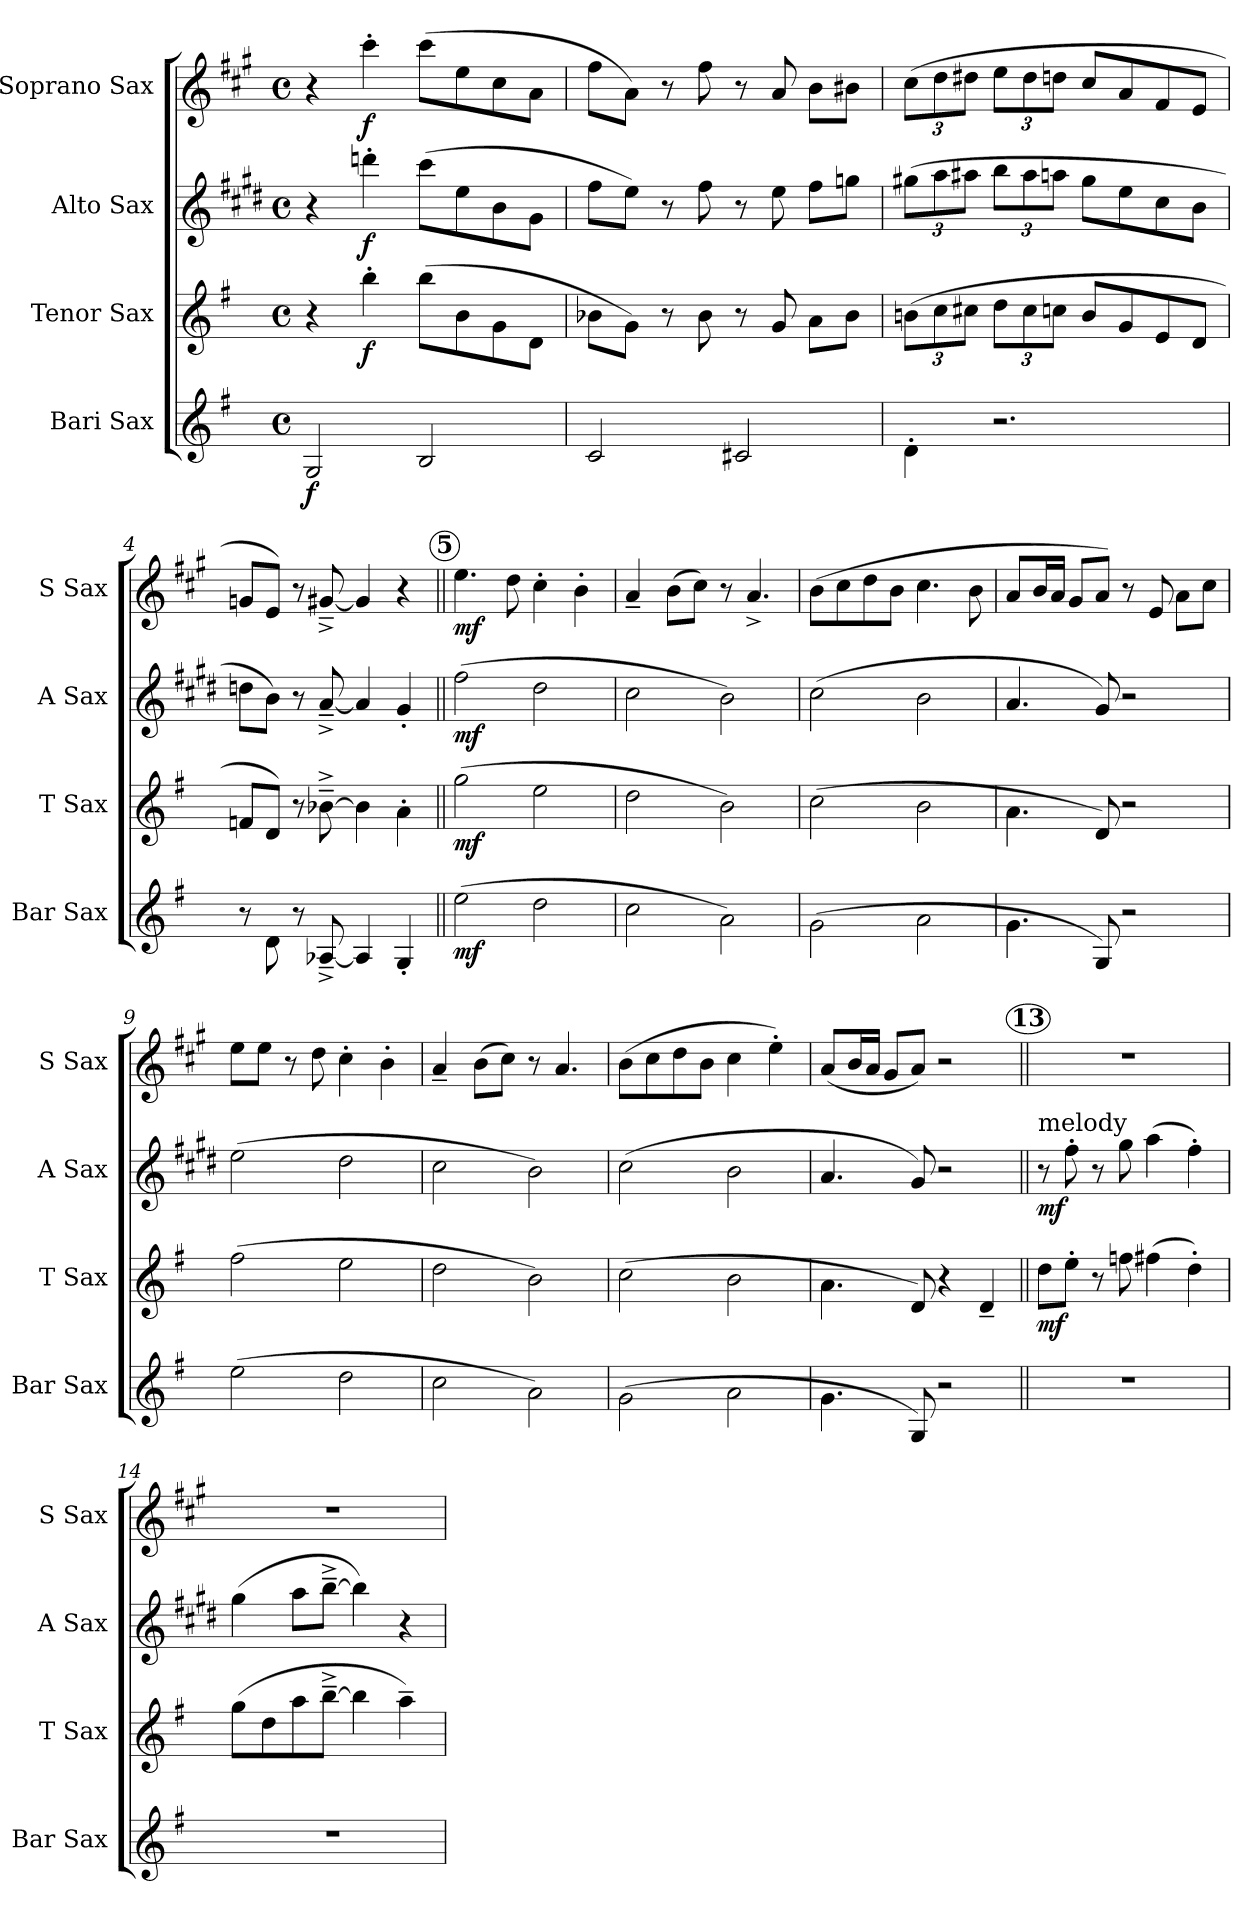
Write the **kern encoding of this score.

**kern	**dynam	**kern	**dynam	**kern	**dynam	**kern	**dynam
*part4	*part4	*part3	*part3	*part2	*part2	*part1	*part1
*staff4	*staff4	*staff3	*staff3	*staff2	*staff2	*staff1	*staff1
*I"Bari Sax	*	*I"Tenor Sax	*	*I"Alto Sax	*	*I"Soprano Sax	*
*I'Bar Sax	*	*I'T Sax	*	*I'A Sax	*	*I'S Sax	*
*clefG2	*	*clefG2	*	*clefG2	*	*clefG2	*
*ITrd12c21	*	*ITrd8c14	*	*ITrd5c9	*	*ITrd1c2	*
*k[f#]	*	*k[f#]	*	*k[f#]	*	*k[f#]	*
*G:	*	*G:	*	*G:	*	*G:	*
*M4/4	*	*M4/4	*	*M4/4	*	*M4/4	*
*met(c)	*	*met(c)	*	*met(c)	*	*met(c)	*
=1	=1	=1	=1	=1	=1	=1	=1
!	!LO:DY:b	!	!	!	!	!	!
2GG/	f	4r	.	4r	.	4r	.
!	!	!	!LO:DY:b	!	!LO:DY:b	!	!LO:DY:b
.	.	4b'>\	f	4ffn'>\	f	4bb'>\	f
2BB/	.	(>8b\L	.	(>8ee\L	.	(>8bb\L	.
.	.	8B\	.	8g\	.	8dd\	.
.	.	8G\	.	8d\	.	8b\	.
.	.	8D\J	.	8B\J	.	8g\J	.
=2	=2	=2	=2	=2	=2	=2	=2
2C/	.	8B-X\L	.	8a\L	.	8ee\L	.
.	.	8G\J)	.	8g\J)	.	8g\J)	.
.	.	8r	.	8r	.	8r	.
.	.	8B-\	.	8a\	.	8ee\	.
2C#X/	.	8r	.	8r	.	8r	.
.	.	8G/	.	8g\	.	8g/	.
.	.	8A\L	.	8a\L	.	8a\L	.
.	.	8B-\J	.	8b-X\J	.	8a#X\J	.
=3	=3	=3	=3	=3	=3	=3	=3
4D'>\	.	(>12Bn\L	.	(>12bn\L	.	(>12b\L	.
.	.	12c\	.	12cc\	.	12cc\	.
.	.	12c#X\J	.	12cc#X\J	.	12cc#X\J	.
2.r	.	12d\L	.	12dd\L	.	12dd\L	.
.	.	12c#\	.	12cc#\	.	12cc#\	.
.	.	12cn\J	.	12ccn\J	.	12ccn\J	.
.	.	8B/L	.	8b\L	.	8b/L	.
.	.	8G/	.	8g\	.	8g/	.
.	.	8E/	.	8e\	.	8e/	.
.	.	8D/J	.	8d\J	.	8d/J	.
=4	=4	=4	=4	=4	=4	=4	=4
8r	.	8Fn/L	.	8fn\L	.	8fn/L	.
8D\	.	8D/J)	.	8d\J)	.	8d/J)	.
8r	.	8r	.	8r	.	8r	.
[8AA-X^<~</	.	[8B-X^>~>\	.	[8c^<~</	.	[8f#X^<~</	.
4AA-/]	.	4B-\]	.	4c/]	.	4f#/]	.
4GG'</	.	4A'>\	.	4B'</	.	4r	.
!!LO:REH:place=s1:a:enc=circle:fs=12:t=5
=5||	=5||	=5||	=5||	=5||	=5||	=5||	=5||
!	!LO:DY:b	!	!LO:DY:b	!	!LO:DY:b	!	!LO:DY:b
(>2e\	mf	(>2g\	mf	(>2a\	mf	4.dd\	mf
.	.	.	.	.	.	8cc\	.
2d\	.	2e\	.	2f#i\	.	4b'>\	.
.	.	.	.	.	.	4a'>\	.
=6	=6	=6	=6	=6	=6	=6	=6
2c\	.	2d\	.	2e\	.	4g~</	.
.	.	.	.	.	.	(>8a\L	.
.	.	.	.	.	.	8b\J)	.
2A\)	.	2B\)	.	2d\)	.	8r	.
.	.	.	.	.	.	4.g^</	.
=7	=7	=7	=7	=7	=7	=7	=7
(>2G\	.	(>2c\	.	(>2e\	.	(>8a\L	.
.	.	.	.	.	.	8b\	.
.	.	.	.	.	.	8cc\	.
.	.	.	.	.	.	8a\J	.
2A\	.	2B\	.	2d\	.	4.b\	.
.	.	.	.	.	.	8a\	.
=8	=8	=8	=8	=8	=8	=8	=8
4.G\	.	4.A\	.	4.c/	.	8g/L	.
.	.	.	.	.	.	16a/L	.
.	.	.	.	.	.	16g/JJ	.
.	.	.	.	.	.	8f#/L	.
8GG/)	.	8D/)	.	8B/)	.	8g/J)	.
2r	.	2r	.	2r	.	8r	.
.	.	.	.	.	.	8d/	.
.	.	.	.	.	.	8g\L	.
.	.	.	.	.	.	8b\J	.
!!LO:LB:g=z
=9	=9	=9	=9	=9	=9	=9	=9
(>2e\	.	(>2f#\	.	(>2g\	.	8dd\L	.
.	.	.	.	.	.	8dd\J	.
.	.	.	.	.	.	8r	.
.	.	.	.	.	.	8cc\	.
2d\	.	2e\	.	2f#\	.	4b'>\	.
.	.	.	.	.	.	4a'>\	.
=10	=10	=10	=10	=10	=10	=10	=10
2c\	.	2d\	.	2e\	.	4g~</	.
.	.	.	.	.	.	(>8a\L	.
.	.	.	.	.	.	8b\J)	.
2A\)	.	2B\)	.	2d\)	.	8r	.
.	.	.	.	.	.	4.g/	.
=11	=11	=11	=11	=11	=11	=11	=11
(>2G\	.	(>2c\	.	(>2e\	.	(>8a\L	.
.	.	.	.	.	.	8b\	.
.	.	.	.	.	.	8cc\	.
.	.	.	.	.	.	8a\J	.
2A\	.	2B\	.	2d\	.	4b\	.
.	.	.	.	.	.	4dd'>\)	.
=12	=12	=12	=12	=12	=12	=12	=12
4.G\	.	4.A\	.	4.c/	.	(<8g/L	.
.	.	.	.	.	.	16a/L	.
.	.	.	.	.	.	16g/JJ	.
.	.	.	.	.	.	8f#/L	.
8GG/)	.	8D/)	.	8B/)	.	8g/J)	.
2r	.	4r	.	2r	.	2r	.
.	.	4D~</	.	.	.	.	.
!!LO:REH:place=s1:a:enc=circle:fs=12:t=13
=13||	=13||	=13||	=13||	=13||	=13||	=13||	=13||
!	!	!	!	!LO:TX:a:t=melody	!	!	!
!	!	!	!LO:DY:b	!	!LO:DY:b	!	!
1r	.	8d\L	mf	8r	mf	1r	.
.	.	8e'>\J	.	8a'>\	.	.	.
.	.	8r	.	8r	.	.	.
.	.	8fn\	.	8b\	.	.	.
.	.	(>4f#X\	.	(>4cc\	.	.	.
.	.	4d'>\)	.	4a'>\)	.	.	.
=14	=14	=14	=14	=14	=14	=14	=14
1r	.	(>8g\L	.	(>4b\	.	1r	.
.	.	8d\	.	.	.	.	.
.	.	8a\	.	8cc\L	.	.	.
.	.	[8b^>~>\J	.	[8dd^>~>\J	.	.	.
.	.	4b\]	.	4dd\])	.	.	.
.	.	4a~>\)	.	4r	.	.	.
=	=	=	=	=	=	=	=
*-	*-	*-	*-	*-	*-	*-	*-
